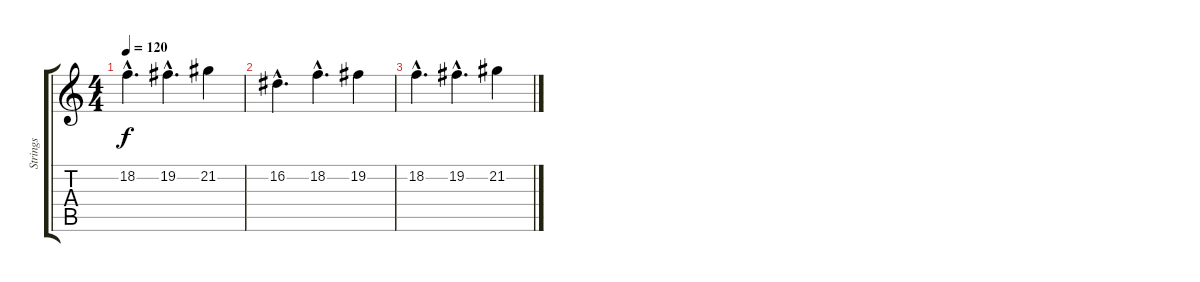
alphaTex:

\track ("Strings" "Strings") {instrument stringensemble1}
\staff {score tabs}
\tuning (E4 B3 G3 D3 A2 E2) {hide}
\ts (4 4)
\tempo 120
\clef g2
\ks c
18.2{hac}.4{d dy f} 19.2{hac}.4{d} 21.2.4 |
16.2{hac}.4{d} 18.2{hac}.4{d} 19.2.4 |
18.2{hac}.4{d} 19.2{hac}.4{d} 21.2.4
